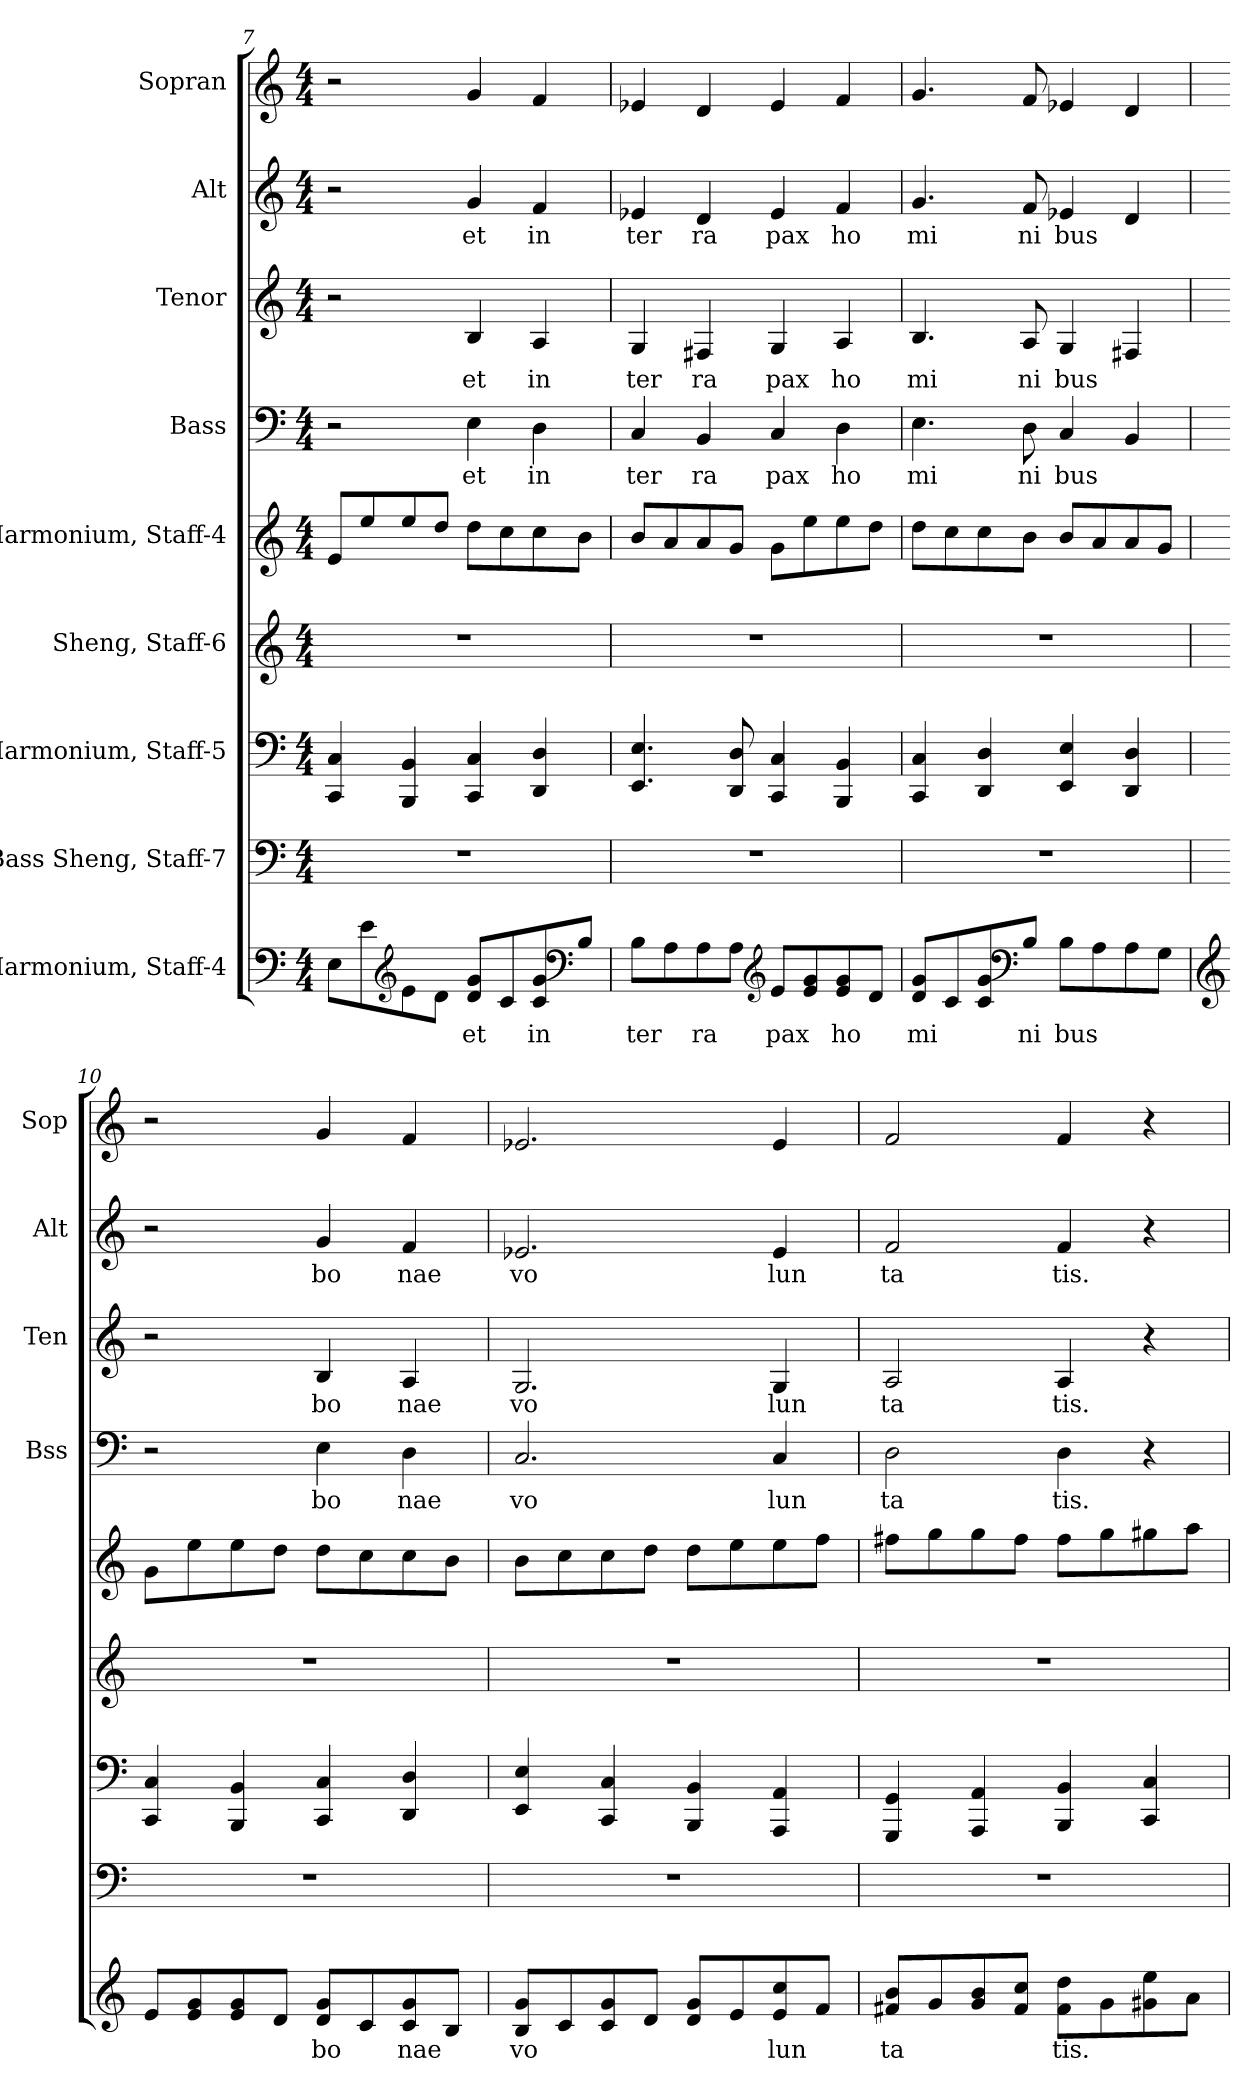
**kern	**text	**kern	**kern	**kern	**kern	**kern	**text	**kern	**text	**kern	**text	**kern
*part9	*part9	*part8	*part7	*part6	*part5	*part4	*part4	*part3	*part3	*part2	*part2	*part1
*staff9	*staff9	*staff8	*staff7	*staff6	*staff5	*staff4	*staff4	*staff3	*staff3	*staff2	*staff2	*staff1
*I"Harmonium, Staff-4	*	*I"Bass Sheng, Staff-7	*I"Harmonium, Staff-5	*I"Sheng, Staff-6	*I"Harmonium, Staff-4	*I"Bass	*	*I"Tenor	*	*I"Alt	*	*I"Sopran
*	*	*	*	*	*	*I'Bss	*	*I'Ten	*	*I'Alt	*	*I'Sop
!!LO:PB:g=z
*clefF4	*	*clefF4	*clefF4	*clefG2	*clefG2	*clefF4	*	*clefG2	*	*clefG2	*	*clefG2
*	*	*	*	*	*	*	*	*ITrd4c7	*	*ITrd2c3	*	*ITrd2c3
*k[]	*	*k[]	*k[]	*k[]	*k[]	*k[]	*	*k[b-]	*	*k[f#c#g#]	*	*k[f#c#g#]
*M4/4	*	*M4/4	*M4/4	*M4/4	*M4/4	*M4/4	*	*M4/4	*	*M4/4	*	*M4/4
=7	=7	=7	=7	=7	=7	=7	=7	=7	=7	=7	=7	=7
8E\L	.	1r	4CC/ 4C/	1r	8e/L	2r	.	2r	.	2r	.	2r
8e\	.	.	.	.	8ee/	.	.	.	.	.	.	.
*clefG2	*	*	*	*	*	*	*	*	*	*	*	*
8e\	.	.	4BBB/ 4BB/	.	8ee/	.	.	.	.	.	.	.
8d\J	.	.	.	.	8dd/J	.	.	.	.	.	.	.
8d/ 8g/L	et	.	4CC/ 4C/	.	8dd\L	4E\	et	4E/	et	4e/	et	4e/
8c/	.	.	.	.	8cc\	.	.	.	.	.	.	.
8c/ 8g/	in	.	4DD/ 4D/	.	8cc\	4D\	in	4D/	in	4d/	in	4d/
*clefF4	*	*	*	*	*	*	*	*	*	*	*	*
8B/J	.	.	.	.	8b\J	.	.	.	.	.	.	.
=8	=8	=8	=8	=8	=8	=8	=8	=8	=8	=8	=8	=8
8B\L	ter	1r	4.EE/ 4.E/	1r	8b/L	4C/	ter	4C/	ter	4cn/	ter	4cn/
8A\	.	.	.	.	8a/	.	.	.	.	.	.	.
8A\	ra	.	.	.	8a/	4BB/	ra	4BBn/	ra	4B/	ra	4B/
8A\J	.	.	8DD/ 8D/	.	8g/J	.	.	.	.	.	.	.
*clefG2	*	*	*	*	*	*	*	*	*	*	*	*
8e/L	pax	.	4CC/ 4C/	.	8g\L	4C/	pax	4C/	pax	4c/	pax	4c/
8e/ 8g/	.	.	.	.	8ee\	.	.	.	.	.	.	.
8e/ 8g/	ho	.	4BBB/ 4BB/	.	8ee\	4D\	ho	4D/	ho	4d/	ho	4d/
8d/J	.	.	.	.	8dd\J	.	.	.	.	.	.	.
=9	=9	=9	=9	=9	=9	=9	=9	=9	=9	=9	=9	=9
8d/ 8g/L	mi	1r	4CC/ 4C/	1r	8dd\L	4.E\	mi	4.E/	mi	4.e/	mi	4.e/
8c/	.	.	.	.	8cc\	.	.	.	.	.	.	.
8c/ 8g/	.	.	4DD/ 4D/	.	8cc\	.	.	.	.	.	.	.
*clefF4	*	*	*	*	*	*	*	*	*	*	*	*
8B/J	ni	.	.	.	8b\J	8D\	ni	8D/	ni	8d/	ni	8d/
8B\L	bus	.	4EE/ 4E/	.	8b/L	4C/	bus	4C/	bus	4cn/	bus	4cn/
8A\	.	.	.	.	8a/	.	.	.	.	.	.	.
8A\	.	.	4DD/ 4D/	.	8a/	4BB/	.	4BBn/	.	4B/	.	4B/
8G\J	.	.	.	.	8g/J	.	.	.	.	.	.	.
!!LO:PB:g=z
=10	=10	=10	=10	=10	=10	=10	=10	=10	=10	=10	=10	=10
*clefG2	*	*	*	*	*	*	*	*	*	*	*	*
8e/L	.	1r	4CC/ 4C/	1r	8g\L	2r	.	2r	.	2r	.	2r
8e/ 8g/	.	.	.	.	8ee\	.	.	.	.	.	.	.
8e/ 8g/	.	.	4BBB/ 4BB/	.	8ee\	.	.	.	.	.	.	.
8d/J	.	.	.	.	8dd\J	.	.	.	.	.	.	.
8d/ 8g/L	bo	.	4CC/ 4C/	.	8dd\L	4E\	bo	4E/	bo	4e/	bo	4e/
8c/	.	.	.	.	8cc\	.	.	.	.	.	.	.
8c/ 8g/	nae	.	4DD/ 4D/	.	8cc\	4D\	nae	4D/	nae	4d/	nae	4d/
8B/J	.	.	.	.	8b\J	.	.	.	.	.	.	.
=11	=11	=11	=11	=11	=11	=11	=11	=11	=11	=11	=11	=11
8B/ 8g/L	vo	1r	4EE/ 4E/	1r	8b\L	2.C/	vo	2.C/	vo	2.cn/	vo	2.cn/
8c/	.	.	.	.	8cc\	.	.	.	.	.	.	.
8c/ 8g/	.	.	4CC/ 4C/	.	8cc\	.	.	.	.	.	.	.
8d/J	.	.	.	.	8dd\J	.	.	.	.	.	.	.
8d/ 8g/L	.	.	4BBB/ 4BB/	.	8dd\L	.	.	.	.	.	.	.
8e/	.	.	.	.	8ee\	.	.	.	.	.	.	.
8e/ 8cc/	lun	.	4AAA/ 4AA/	.	8ee\	4C/	lun	4C/	lun	4c/	lun	4c/
8f/J	.	.	.	.	8ff\J	.	.	.	.	.	.	.
=12	=12	=12	=12	=12	=12	=12	=12	=12	=12	=12	=12	=12
8f#X/ 8b/L	ta	1r	4GGG/ 4GG/	1r	8ff#X\L	2D\	ta	2D/	ta	2d/	ta	2d/
8g/	.	.	.	.	8gg\	.	.	.	.	.	.	.
8g/ 8b/	.	.	4AAA/ 4AA/	.	8gg\	.	.	.	.	.	.	.
8f#/ 8cc/J	.	.	.	.	8ff#\J	.	.	.	.	.	.	.
8f#\ 8dd\L	tis.	.	4BBB/ 4BB/	.	8ff#\L	4D\	tis.	4D/	tis.	4d/	tis.	4d/
8g\	.	.	.	.	8gg\	.	.	.	.	.	.	.
8g#X\ 8ee\	.	.	4CC/ 4C/	.	8gg#X\	4r	.	4r	.	4r	.	4r
8a\J	.	.	.	.	8aa\J	.	.	.	.	.	.	.
=	=	=	=	=	=	=	=	=	=	=	=	=
*-	*-	*-	*-	*-	*-	*-	*-	*-	*-	*-	*-	*-
